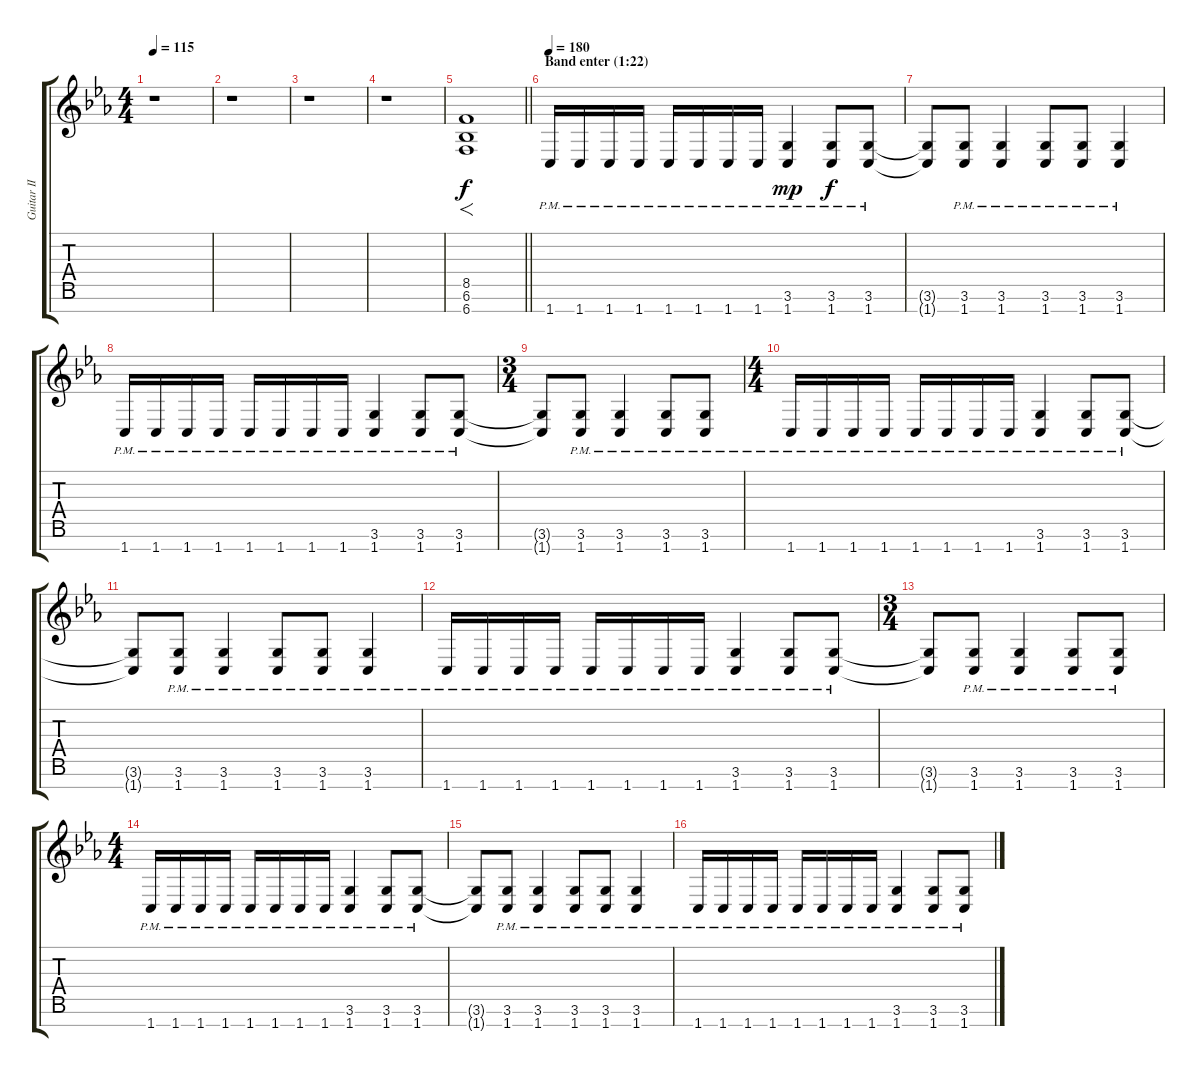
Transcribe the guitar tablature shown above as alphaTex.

\track ("Guitar II" "Guitar II") {instrument distortionguitar}
\staff {score tabs}
\tuning (E4 B3 G3 D3 A2 E2 B1) {hide}
\ts (4 4)
\tempo 115
\clef g2
\ks eb
r.1{dy f} |
r.1 |
r.1 |
r.1 |
\barLineRight lightlight
(8.5 6.6 6.7).1{f} |
\section ("" "Band enter (1:22)")
\tempo 180
1.7{pm}.16 1.7{pm}.16 1.7{pm}.16 1.7{pm}.16 1.7{pm}.16 1.7{pm}.16 1.7{pm}.16 1.7{pm}.16 (3.6{pm} 1.7{pm}).4{dy mp} (3.6{pm} 1.7).8{dy f} (3.6{pm} 1.7{pm}).8 |
(3.6{t} 1.7{t}).8 (3.6{pm} 1.7{pm}).8 (3.6{pm} 1.7{pm}).4 (3.6{pm} 1.7{pm}).8 (3.6{pm} 1.7{pm}).8 (3.6{pm} 1.7{pm}).4 |
1.7{pm}.16 1.7{pm}.16 1.7{pm}.16 1.7{pm}.16 1.7{pm}.16 1.7{pm}.16 1.7{pm}.16 1.7{pm}.16 (3.6{pm} 1.7{pm}).4 (3.6{pm} 1.7{pm}).8 (3.6{pm} 1.7{pm}).8 |
\ts (3 4)
(3.6{t} 1.7{t}).8 (3.6{pm} 1.7{pm}).8 (3.6{pm} 1.7{pm}).4 (3.6{pm} 1.7{pm}).8 (3.6{pm} 1.7{pm}).8 |
\ts (4 4)
1.7{pm}.16 1.7{pm}.16 1.7{pm}.16 1.7{pm}.16 1.7{pm}.16 1.7{pm}.16 1.7{pm}.16 1.7{pm}.16 (3.6{pm} 1.7{pm}).4 (3.6{pm} 1.7{pm}).8 (3.6{pm} 1.7{pm}).8 |
(3.6{t} 1.7{t}).8 (3.6{pm} 1.7{pm}).8 (3.6{pm} 1.7{pm}).4 (3.6{pm} 1.7{pm}).8 (3.6{pm} 1.7{pm}).8 (3.6{pm} 1.7{pm}).4 |
1.7{pm}.16 1.7{pm}.16 1.7{pm}.16 1.7{pm}.16 1.7{pm}.16 1.7{pm}.16 1.7{pm}.16 1.7{pm}.16 (3.6{pm} 1.7{pm}).4 (3.6{pm} 1.7{pm}).8 (3.6{pm} 1.7{pm}).8 |
\ts (3 4)
(3.6{t} 1.7{t}).8 (3.6{pm} 1.7{pm}).8 (3.6{pm} 1.7{pm}).4 (3.6{pm} 1.7{pm}).8 (3.6{pm} 1.7{pm}).8 |
\ts (4 4)
1.7{pm}.16 1.7{pm}.16 1.7{pm}.16 1.7{pm}.16 1.7{pm}.16 1.7{pm}.16 1.7{pm}.16 1.7{pm}.16 (3.6{pm} 1.7{pm}).4 (3.6{pm} 1.7{pm}).8 (3.6{pm} 1.7{pm}).8 |
(3.6{t} 1.7{t}).8 (3.6{pm} 1.7{pm}).8 (3.6{pm} 1.7{pm}).4 (3.6{pm} 1.7{pm}).8 (3.6{pm} 1.7{pm}).8 (3.6{pm} 1.7{pm}).4 |
1.7{pm}.16 1.7{pm}.16 1.7{pm}.16 1.7{pm}.16 1.7{pm}.16 1.7{pm}.16 1.7{pm}.16 1.7{pm}.16 (3.6{pm} 1.7{pm}).4 (3.6{pm} 1.7{pm}).8 (3.6{pm} 1.7{pm}).8
